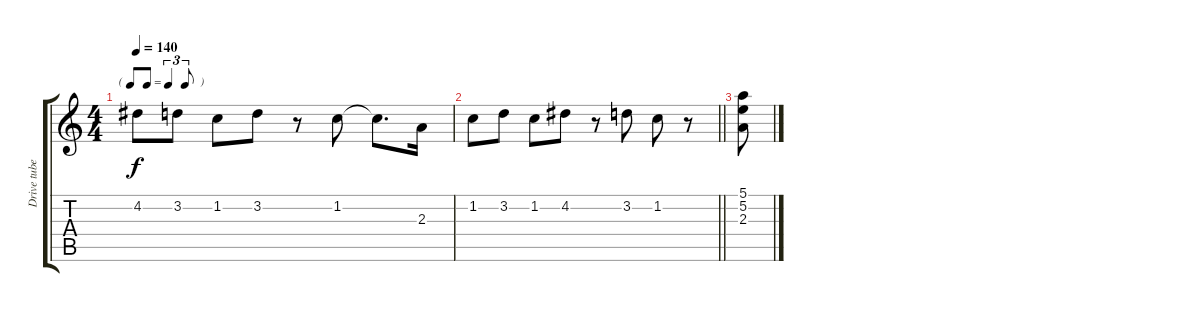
\track ("Drive tube low" "Drive tube") {instrument electricguitarclean}
\staff {score tabs}
\tuning (E4 B3 G3 D3 A2 E2) {hide}
\ts (4 4)
\tf triplet8th
\tempo 140
\clef g2
\ks c
4.2.8{dy f} 3.2.8 1.2.8 3.2.8 r.8 1.2.8 1.2{t}.8{d} 2.3.16 |
\barLineRight lightlight
1.2.8 3.2.8 1.2.8 4.2.8 r.8 3.2.8 1.2.8 r.8 |
(5.1 5.2 2.3).8
